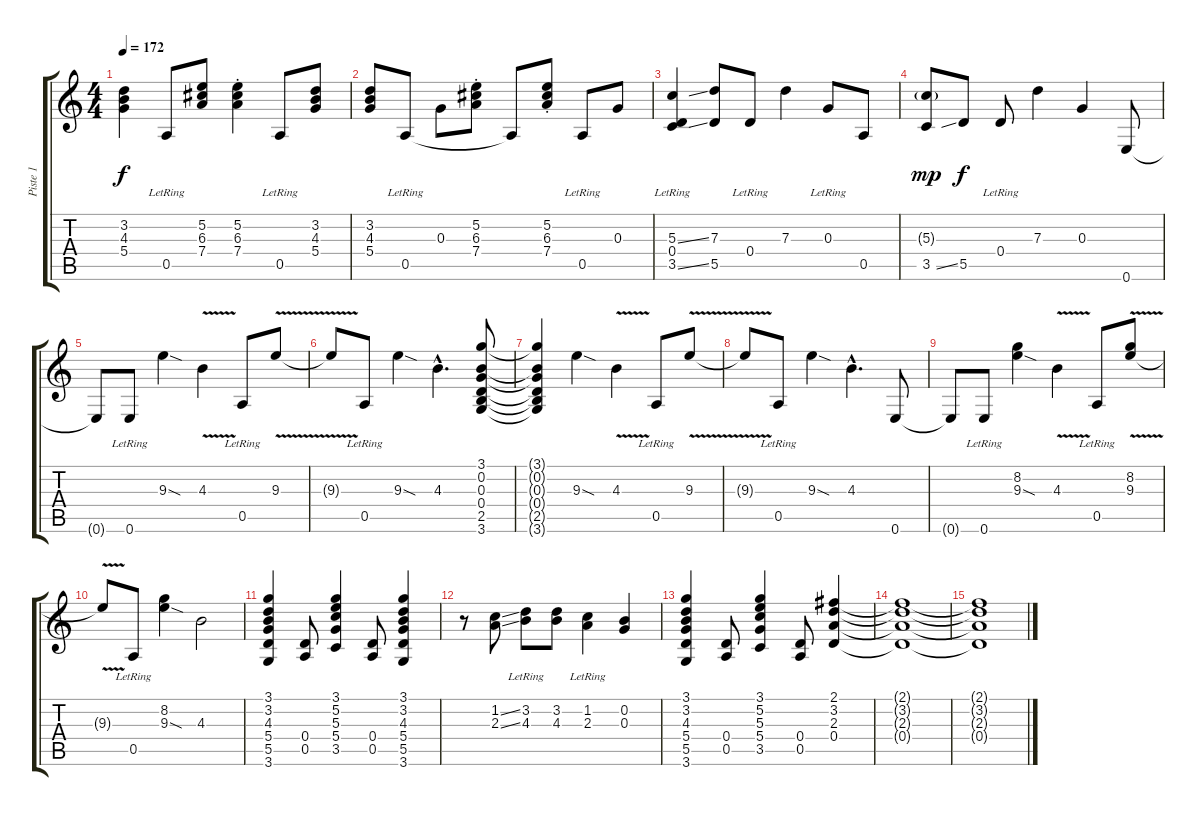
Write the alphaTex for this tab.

\track ("Piste 1" "Piste 1") {instrument electricguitarclean}
\staff {score tabs}
\tuning (E4 B3 G3 D3 A2 E2) {hide}
\ts (4 4)
\tempo 172
\clef g2
\ks c
(3.2 4.3 5.4).4{dy f} 0.5{lr}.8 (5.2 6.3 7.4).8 (5.2{st} 6.3 7.4).4 0.5{lr}.8 (3.2 4.3 5.4).8 |
(3.2 4.3 5.4).8 0.5{lr}.8 0.3.8 (5.2{st} 6.3 7.4).8 0.5{t}.8 (5.2{st} 6.3 7.4).8 0.5{lr}.8 0.3.8 |
(5.3{ss} 0.4{lr} 3.5{ss}).4 (7.3 5.5).8 0.4{lr}.8 7.3.4 0.3{lr}.8 0.5.8 |
(5.3{g} 3.5{ss}).8{dy mp} 5.5.8{dy f} 0.4{lr}.8 7.3.4 0.3.4 0.6.8 |
0.6{t}.8 0.6{lr}.8 9.3{sod}.4 4.3{v}.4 0.5{lr}.8 9.3{v}.8 |
9.3{t}.8 0.5{lr}.8 9.3{sod}.4 4.3{hac}.4{d} (3.1 0.2 0.3 0.4 2.5 3.6).8 |
(3.1{t} 0.2{t} 0.3{t} 0.4{t} 2.5{t} 3.6{t}).4 9.3{sod}.4 4.3{v}.4 0.5{lr}.8 9.3{v}.8 |
9.3{t}.8 0.5{lr}.8 9.3{sod}.4 4.3{hac}.4{d} 0.6.8 |
0.6{t}.8 0.6{lr}.8 (8.2 9.3{sod}).4 4.3{v}.4 0.5{lr}.8 (8.2 9.3{v}).8 |
9.3{t}.8 0.5{lr}.8 (8.2 9.3{sod}).4 4.3.2 |
(3.1 3.2 4.3 5.4 5.5 3.6).4 (0.4 0.5).8 (3.1 5.2 5.3 5.4 3.5).4 (0.4 0.5).8 (3.1 3.2 4.3 5.4 5.5 3.6).4 |
r.8 (1.2{ss} 2.3{ss}).8 (3.2 4.3{lr}).8 (3.2 4.3).8 (1.2{lr} 2.3).4 (0.2 0.3).4 |
(3.1 3.2 4.3 5.4 5.5 3.6).4 (0.4 0.5).8 (3.1 5.2 5.3 5.4 3.5).4 (0.4 0.5).8 (2.1 3.2 2.3 0.4).4 |
(2.1{t} 3.2{t} 2.3{t} 0.4{t}).1 |
(2.1{t} 3.2{t} 2.3{t} 0.4{t}).1
